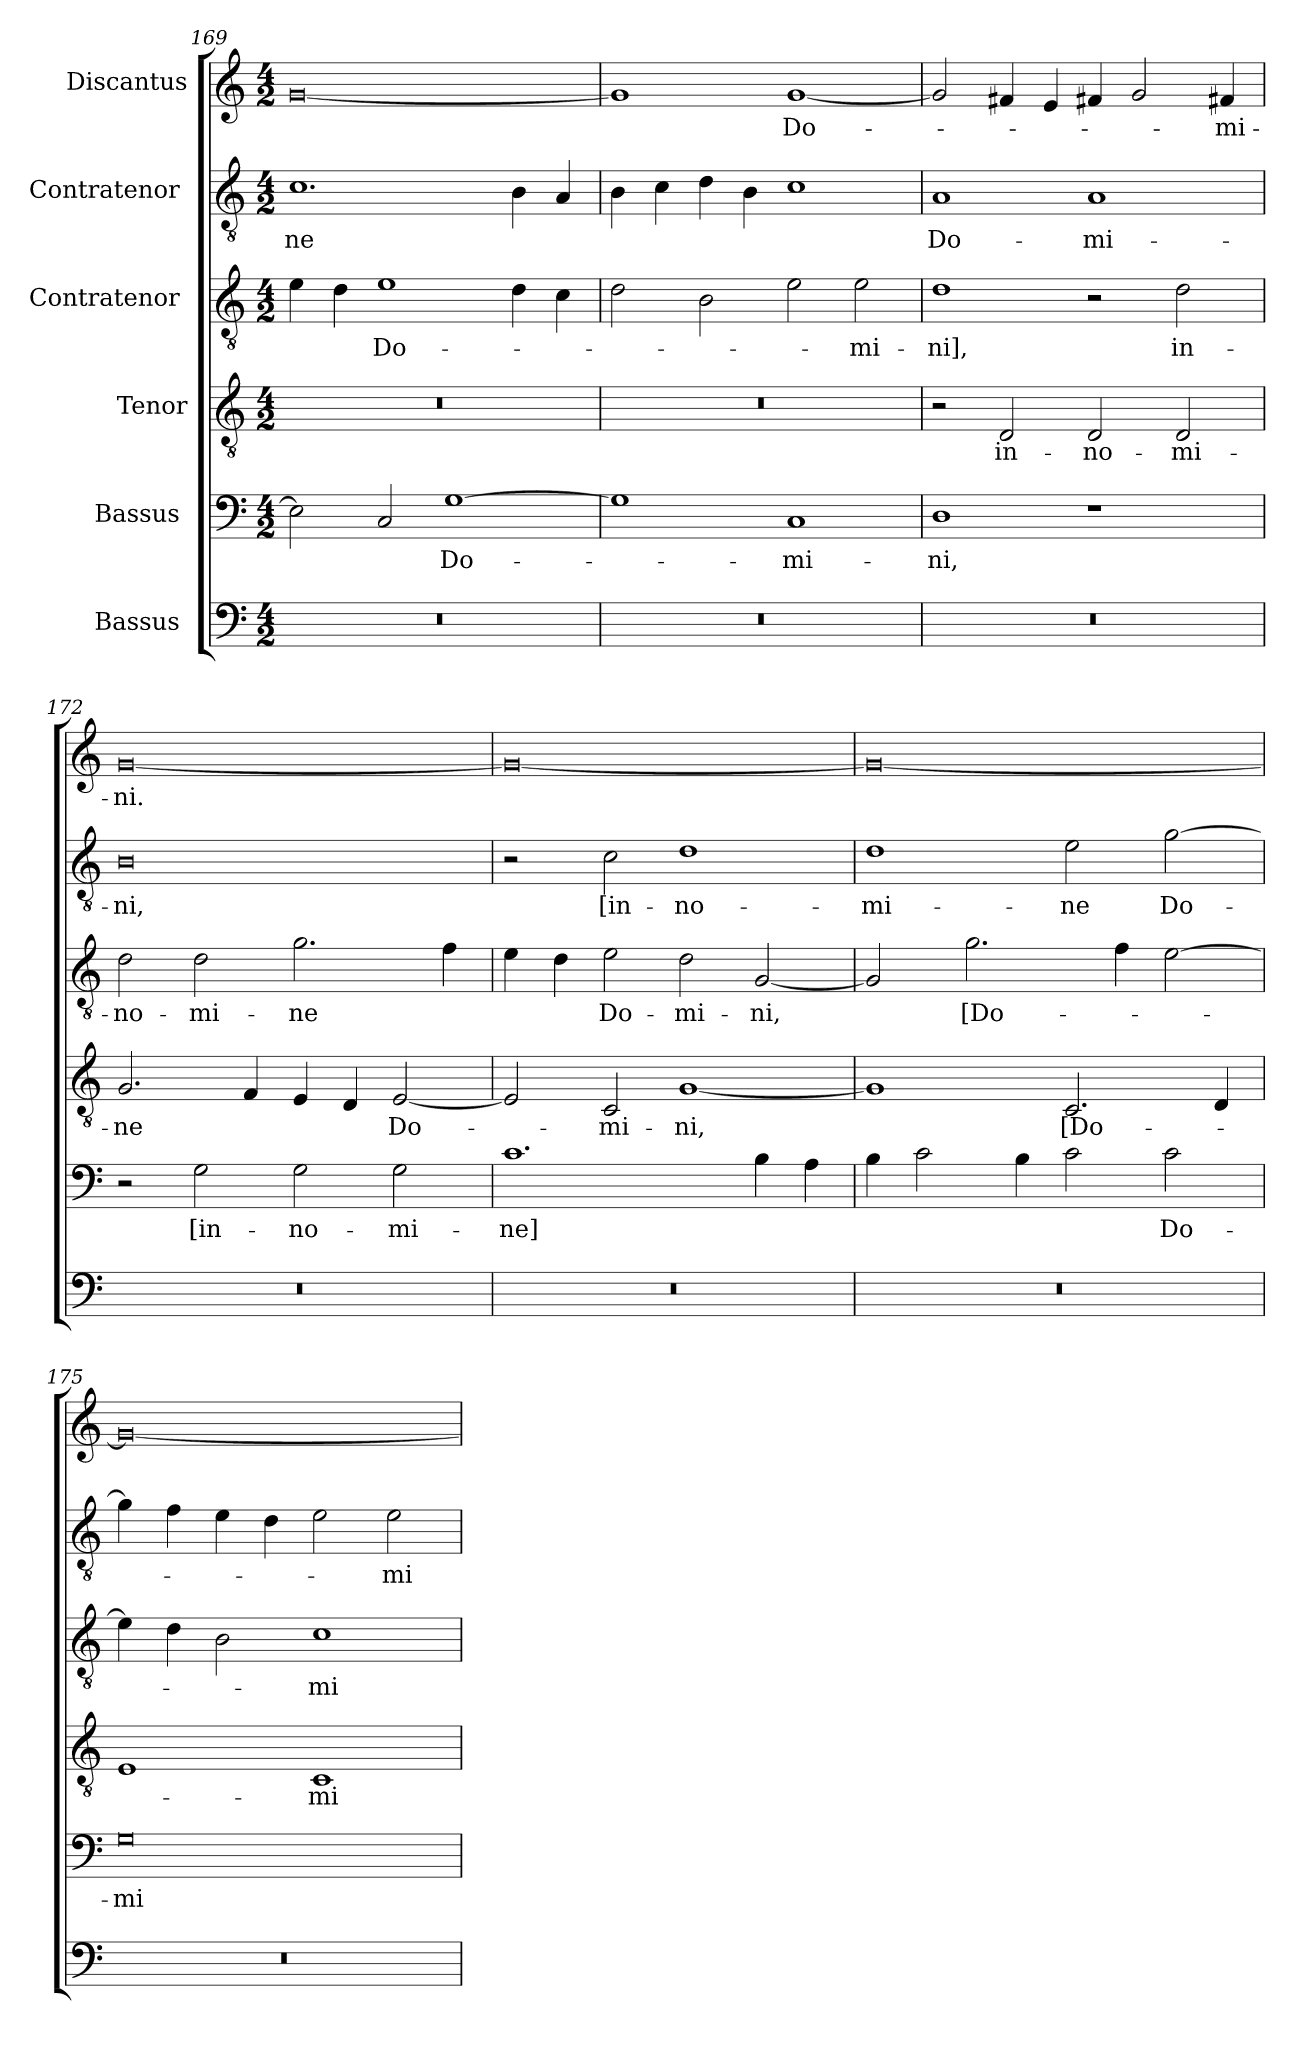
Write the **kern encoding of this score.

**kern	**kern	**text	**kern	**text	**kern	**text	**kern	**text	**kern	**text
*part6	*part5	*part5	*part4	*part4	*part3	*part3	*part2	*part2	*part1	*part1
*staff6	*staff5	*staff5	*staff4	*staff4	*staff3	*staff3	*staff2	*staff2	*staff1	*staff1
*I"Bassus [2]	*I"Bassus [1]	*	*I"Tenor	*	*I"Contratenor [2]	*	*I"Contratenor [1]	*	*I"Discantus	*
*clefF4	*clefF4	*	*clefGv2	*	*clefGv2	*	*clefGv2	*	*clefG2	*
*k[]	*k[]	*	*k[]	*	*k[]	*	*k[]	*	*k[]	*
*M4/2	*M4/2	*	*M4/2	*	*M4/2	*	*M4/2	*	*M4/2	*
=169	=169	=169	=169	=169	=169	=169	=169	=169	=169	=169
0r	2E\]	.	0r	.	4e\	.	1.c\	-ne	[0g/	.
.	.	.	.	.	4d\	.	.	.	.	.
.	2C/	.	.	.	1e\	Do-	.	.	.	.
.	[1G\	Do-	.	.	.	.	.	.	.	.
.	.	.	.	.	4d\	.	4B\	.	.	.
.	.	.	.	.	4c\	.	4A/	.	.	.
=170	=170	=170	=170	=170	=170	=170	=170	=170	=170	=170
0r	1G\]	.	0r	.	2d\	.	4B\	.	1g/]	.
.	.	.	.	.	.	.	4c\	.	.	.
.	.	.	.	.	2B\	.	4d\	.	.	.
.	.	.	.	.	.	.	4B\	.	.	.
.	1C/	-mi-	.	.	2e\	.	1c\	.	[1g/	Do-
.	.	.	.	.	2e\	-mi-	.	.	.	.
=171	=171	=171	=171	=171	=171	=171	=171	=171	=171	=171
0r	1D\	-ni,	2r	.	1d\	-ni],	1A/	Do-	2g/]	.
.	.	.	2D/	in-	.	.	.	.	4f#X/	.
.	.	.	.	.	.	.	.	.	4e/	.
.	1r	.	2D/	no-	2r	.	1A/	-mi-	4f#X/	.
.	.	.	.	.	.	.	.	.	2g/	.
.	.	.	2D/	-mi-	2d\	in-	.	.	.	.
.	.	.	.	.	.	.	.	.	4f#X/	-mi-
=172	=172	=172	=172	=172	=172	=172	=172	=172	=172	=172
0r	2r	.	2.G/	-ne	2d\	no-	0B\	-ni,	[0g/	-ni.
.	2G\	[in-	.	.	2d\	-mi-	.	.	.	.
.	.	.	4F/	.	.	.	.	.	.	.
.	2G\	no-	4E/	.	2.g\	-ne	.	.	.	.
.	.	.	4D/	.	.	.	.	.	.	.
.	2G\	-mi-	[2E/	Do-	.	.	.	.	.	.
.	.	.	.	.	4f\	.	.	.	.	.
=173	=173	=173	=173	=173	=173	=173	=173	=173	=173	=173
0r	1.c\	-ne]	2E/]	.	4e\	.	2r	.	0g/_	.
.	.	.	.	.	4d\	.	.	.	.	.
.	.	.	2C/	-mi-	2e\	Do-	2c\	[in-	.	.
.	.	.	[1G/	-ni,	2d\	-mi-	1d\	no-	.	.
.	4B\	.	.	.	[2G/	-ni,	.	.	.	.
.	4A\	.	.	.	.	.	.	.	.	.
=174	=174	=174	=174	=174	=174	=174	=174	=174	=174	=174
0r	4B\	.	1G/]	.	2G/]	.	1d\	-mi-	0g/_	.
.	2c\	.	.	.	.	.	.	.	.	.
.	.	.	.	.	2.g\	[Do-	.	.	.	.
.	4B\	.	.	.	.	.	.	.	.	.
.	2c\	.	2.C/	[Do-	.	.	2e\	-ne	.	.
.	.	.	.	.	4f\	.	.	.	.	.
.	2c\	Do-	.	.	[2e\	.	[2g\	Do-	.	.
.	.	.	4D/	.	.	.	.	.	.	.
=175	=175	=175	=175	=175	=175	=175	=175	=175	=175	=175
0r	0G\	-mi-	1E/	.	4e\]	.	4g\]	.	0g/_	.
.	.	.	.	.	4d\	.	4f\	.	.	.
.	.	.	.	.	2B\	.	4e\	.	.	.
.	.	.	.	.	.	.	4d\	.	.	.
.	.	.	1C/	-mi-	1c\	-mi-	2e\	.	.	.
.	.	.	.	.	.	.	2e\	-mi-	.	.
=	=	=	=	=	=	=	=	=	=	=
*-	*-	*-	*-	*-	*-	*-	*-	*-	*-	*-
